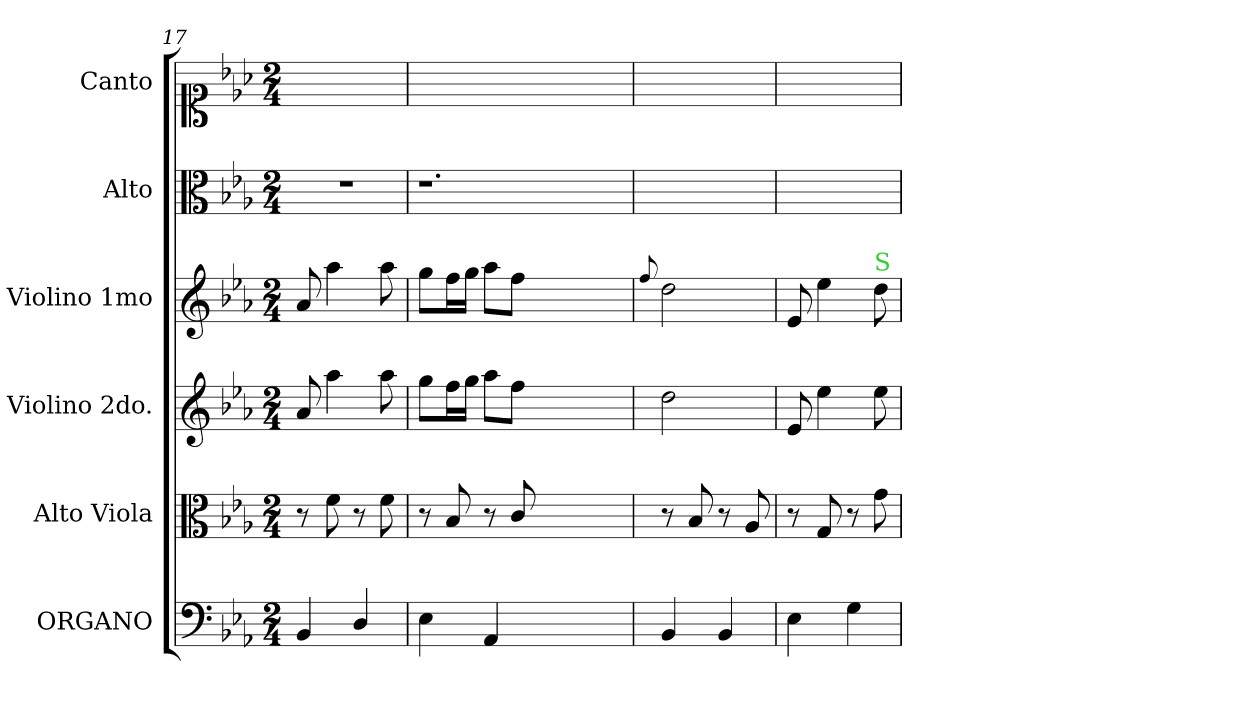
**kern	**kern	**kern	**kern	**kern	**kern
*part6	*part5	*part4	*part3	*part2	*part1
*staff6	*staff5	*staff4	*staff3	*staff2	*staff1
*I"ORGANO	*I"Alto Viola	*I"Violino 2do.	*I"Violino 1mo	*I"Alto	*I"Canto
*I'org	*I'a-vla	*I'vl 2	*I'vl 1	*I'A	*
*clefF4	*clefC3	*clefG2	*clefG2	*clefC3	*clefC1
*k[b-e-a-]	*k[b-e-a-]	*k[b-e-a-]	*k[b-e-a-]	*k[b-e-a-]	*k[b-e-a-]
*E-:	*E-:	*E-:	*E-:	*E-:	*E-:
*M2/4	*M2/4	*M2/4	*M2/4	*M2/4	*M2/4
=17	=17	=17	=17	=17	=17
4BB-/	8r	8a-/	8a-/	2r	2ryy
.	8f\	4aa-\	4aa-\	.	.
4D/	8r	.	.	.	.
.	8f\	8aa-\	8aa-\	.	.
=18	=18	=18	=18	=18	=18
4E-\	8r	8gg\L	8gg\L	1.r	2ryy
.	8B-/	16ff\L	16ff\L	.	.
.	.	16gg\JJ	16gg\JJ	.	.
4AA-/	8r	8aa-\L	8aa-\L	.	.
.	8c/	8ff\J	8ff\J	.	.
1ryy	1ryy	1ryy	1ryy	.	1ryy
=19	=19	=19	=19	=19	=19
.	.	.	8qqff/	.	.
4BB-/	8r	2dd\	2dd\	2ryy	2ryy
.	8B-/	.	.	.	.
4BB-/	8r	.	.	.	.
.	8A-/	.	.	.	.
=20	=20	=20	=20	=20	=20
4E-\	8r	8e-/	8e-/	2ryy	2ryy
.	8G/	4ee-\	4ee-\	.	.
4G\	8r	.	.	.	.
!	!	!	!LO:TX:a:color=limegreen:t=S	!	!
.	8g\	8ee-\	8dd\	.	.
=	=	=	=	=	=
*-	*-	*-	*-	*-	*-
